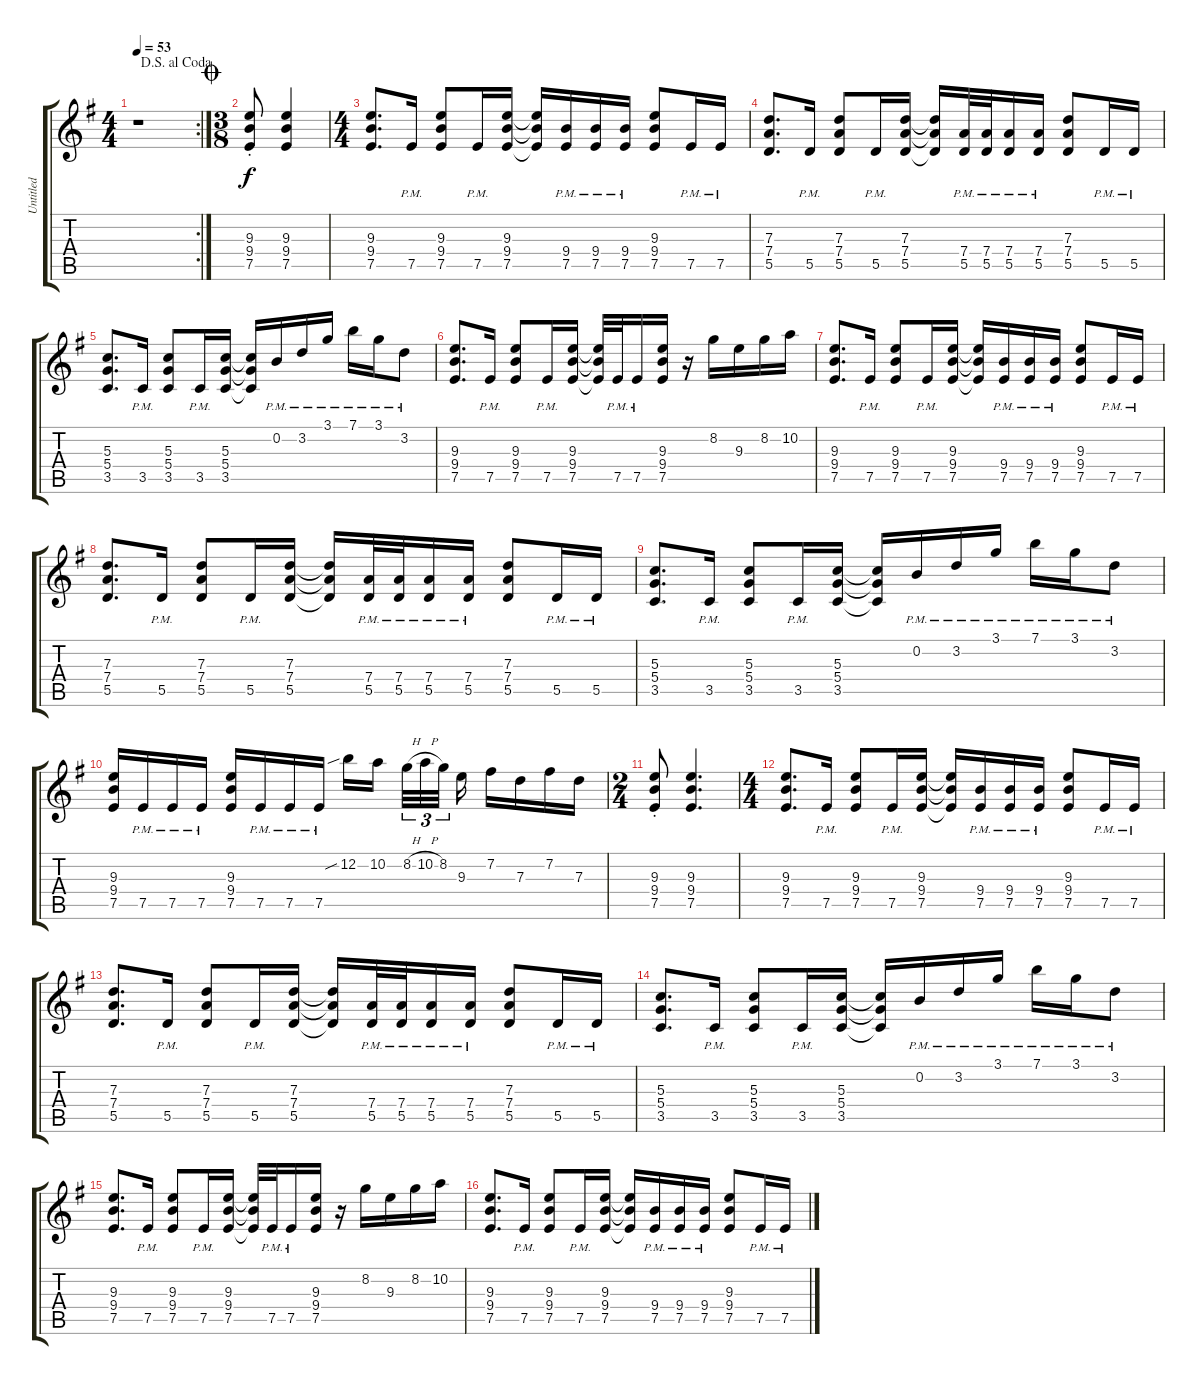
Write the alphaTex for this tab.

\track ("Untitled" "Untitled") {instrument distortionguitar}
\staff {score tabs}
\tuning (E4 B3 G3 D3 A2 E2) {hide}
\rc 2
\ts (4 4)
\jump dalsegnoalcoda
\tempo 53
\clef g2
\ks g
r.1{dy f} |
\ts (3 8)
\jump coda
(9.3{st} 9.4{st} 7.5{st}).8 (9.3 9.4 7.5).4 |
\ts (4 4)
(9.3 9.4 7.5).8{d} 7.5{pm}.16 (9.3 9.4 7.5).8 7.5{pm}.16 (9.3 9.4 7.5).16 (9.3{t} 9.4{t} 7.5{t}).16 (9.4{pm} 7.5{pm}).16 (9.4{pm} 7.5{pm}).16 (9.4{pm} 7.5{pm}).16 (9.3 9.4 7.5).8 7.5{pm}.16 7.5{pm}.16 |
(7.3 7.4 5.5).8{d} 5.5{pm}.16 (7.3 7.4 5.5).8 5.5{pm}.16 (7.3 7.4 5.5).16 (7.3{t} 7.4{t} 5.5{t}).16 (7.4{pm} 5.5{pm}).32 (7.4{pm} 5.5{pm}).32 (7.4{pm} 5.5{pm}).16 (7.4{pm} 5.5{pm}).16 (7.3 7.4 5.5).8 5.5{pm}.16 5.5{pm}.16 |
(5.3 5.4 3.5).8{d} 3.5{pm}.16 (5.3 5.4 3.5).8 3.5{pm}.16 (5.3 5.4 3.5).16 (5.3{t} 5.4{t} 3.5{t}).16 0.2{pm}.16 3.2{pm}.16 3.1{pm}.16 7.1{pm}.16 3.1{pm}.16 3.2{pm}.8 |
(9.3 9.4 7.5).8{d} 7.5{pm}.16 (9.3 9.4 7.5).8 7.5{pm}.16 (9.3 9.4 7.5).16 (9.3{t} 9.4{t} 7.5{t}).32 7.5{pm}.32 7.5{pm}.16 (9.3 9.4 7.5).16 r.16 8.2.16 9.3.16 8.2.16 10.2.16 |
(9.3 9.4 7.5).8{d} 7.5{pm}.16 (9.3 9.4 7.5).8 7.5{pm}.16 (9.3 9.4 7.5).16 (9.3{t} 9.4{t} 7.5{t}).16 (9.4{pm} 7.5{pm}).16 (9.4{pm} 7.5{pm}).16 (9.4{pm} 7.5{pm}).16 (9.3 9.4 7.5).8 7.5{pm}.16 7.5{pm}.16 |
(7.3 7.4 5.5).8{d} 5.5{pm}.16 (7.3 7.4 5.5).8 5.5{pm}.16 (7.3 7.4 5.5).16 (7.3{t} 7.4{t} 5.5{t}).16 (7.4{pm} 5.5{pm}).32 (7.4{pm} 5.5{pm}).32 (7.4{pm} 5.5{pm}).16 (7.4{pm} 5.5{pm}).16 (7.3 7.4 5.5).8 5.5{pm}.16 5.5{pm}.16 |
(5.3 5.4 3.5).8{d} 3.5{pm}.16 (5.3 5.4 3.5).8 3.5{pm}.16 (5.3 5.4 3.5).16 (5.3{t} 5.4{t} 3.5{t}).16 0.2{pm}.16 3.2{pm}.16 3.1{pm}.16 7.1{pm}.16 3.1{pm}.16 3.2{pm}.8 |
(9.3 9.4 7.5).16 7.5{pm}.16 7.5{pm}.16 7.5{pm}.16 (9.3 9.4 7.5).16 7.5{pm}.16 7.5{pm}.16 7.5{pm}.16 12.2{sib}.16 10.2.16{beam splitsecondary} 8.2{h}.32{tu (3 2)} 10.2{h}.32{tu (3 2)} 8.2.32{tu (3 2) beam splitsecondary} 9.3.16 7.2.16 7.3.16 7.2.16 7.3.16 |
\ts (2 4)
(9.3{st} 9.4{st} 7.5{st}).8 (9.3 9.4 7.5).4{d} |
\ts (4 4)
(9.3 9.4 7.5).8{d} 7.5{pm}.16 (9.3 9.4 7.5).8 7.5{pm}.16 (9.3 9.4 7.5).16 (9.3{t} 9.4{t} 7.5{t}).16 (9.4{pm} 7.5{pm}).16 (9.4{pm} 7.5{pm}).16 (9.4{pm} 7.5{pm}).16 (9.3 9.4 7.5).8 7.5{pm}.16 7.5{pm}.16 |
(7.3 7.4 5.5).8{d} 5.5{pm}.16 (7.3 7.4 5.5).8 5.5{pm}.16 (7.3 7.4 5.5).16 (7.3{t} 7.4{t} 5.5{t}).16 (7.4{pm} 5.5{pm}).32 (7.4{pm} 5.5{pm}).32 (7.4{pm} 5.5{pm}).16 (7.4{pm} 5.5{pm}).16 (7.3 7.4 5.5).8 5.5{pm}.16 5.5{pm}.16 |
(5.3 5.4 3.5).8{d} 3.5{pm}.16 (5.3 5.4 3.5).8 3.5{pm}.16 (5.3 5.4 3.5).16 (5.3{t} 5.4{t} 3.5{t}).16 0.2{pm}.16 3.2{pm}.16 3.1{pm}.16 7.1{pm}.16 3.1{pm}.16 3.2{pm}.8 |
(9.3 9.4 7.5).8{d} 7.5{pm}.16 (9.3 9.4 7.5).8 7.5{pm}.16 (9.3 9.4 7.5).16 (9.3{t} 9.4{t} 7.5{t}).32 7.5{pm}.32 7.5{pm}.16 (9.3 9.4 7.5).16 r.16 8.2.16 9.3.16 8.2.16 10.2.16 |
(9.3 9.4 7.5).8{d} 7.5{pm}.16 (9.3 9.4 7.5).8 7.5{pm}.16 (9.3 9.4 7.5).16 (9.3{t} 9.4{t} 7.5{t}).16 (9.4{pm} 7.5{pm}).16 (9.4{pm} 7.5{pm}).16 (9.4{pm} 7.5{pm}).16 (9.3 9.4 7.5).8 7.5{pm}.16 7.5{pm}.16
